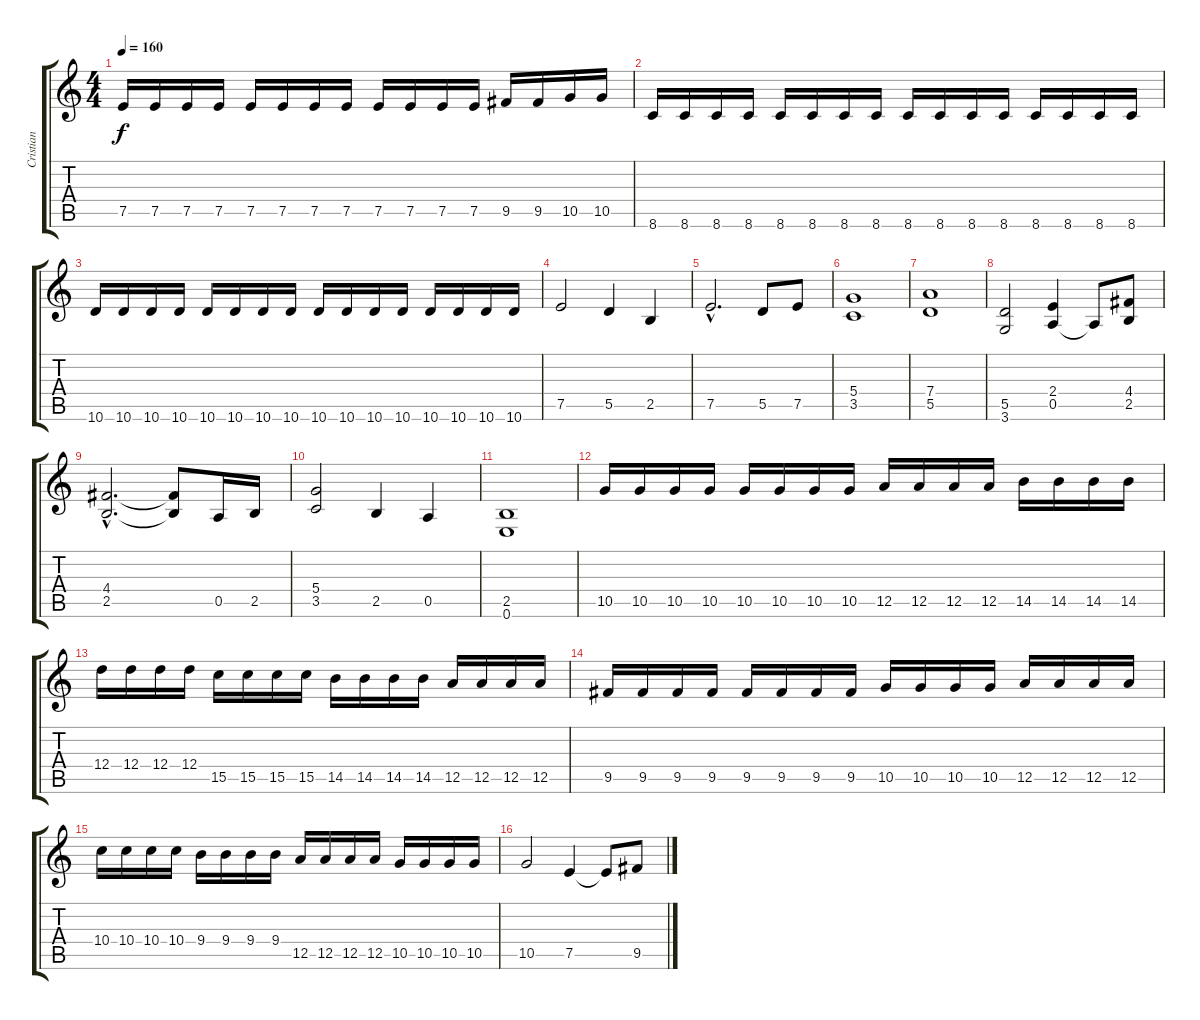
\track ("Cristian" "Cristian") {instrument overdrivenguitar}
\staff {score tabs}
\tuning (E4 B3 G3 D3 A2 E2) {hide}
\ts (4 4)
\tempo 160
\clef g2
\ks c
7.5.16{dy f} 7.5.16 7.5.16 7.5.16 7.5.16 7.5.16 7.5.16 7.5.16 7.5.16 7.5.16 7.5.16 7.5.16 9.5.16 9.5.16 10.5.16 10.5.16 |
8.6.16 8.6.16 8.6.16 8.6.16 8.6.16 8.6.16 8.6.16 8.6.16 8.6.16 8.6.16 8.6.16 8.6.16 8.6.16 8.6.16 8.6.16 8.6.16 |
10.6.16 10.6.16 10.6.16 10.6.16 10.6.16 10.6.16 10.6.16 10.6.16 10.6.16 10.6.16 10.6.16 10.6.16 10.6.16 10.6.16 10.6.16 10.6.16 |
7.5.2 5.5.4 2.5.4 |
7.5{hac}.2{d} 5.5.8 7.5.8 |
(5.4 3.5).1 |
(7.4 5.5).1 |
(5.5 3.6).2 (2.4 0.5).4 0.5{t}.8 (4.4 2.5).8 |
(4.4{hac} 2.5{hac}).2{d} (4.4{t} 2.5{t}).8 0.5.16 2.5.16 |
(5.4 3.5).2 2.5.4 0.5.4 |
(2.5 0.6).1 |
10.5.16 10.5.16 10.5.16 10.5.16 10.5.16 10.5.16 10.5.16 10.5.16 12.5.16 12.5.16 12.5.16 12.5.16 14.5.16 14.5.16 14.5.16 14.5.16 |
12.4.16 12.4.16 12.4.16 12.4.16 15.5.16 15.5.16 15.5.16 15.5.16 14.5.16 14.5.16 14.5.16 14.5.16 12.5.16 12.5.16 12.5.16 12.5.16 |
9.5.16 9.5.16 9.5.16 9.5.16 9.5.16 9.5.16 9.5.16 9.5.16 10.5.16 10.5.16 10.5.16 10.5.16 12.5.16 12.5.16 12.5.16 12.5.16 |
10.4.16 10.4.16 10.4.16 10.4.16 9.4.16 9.4.16 9.4.16 9.4.16 12.5.16 12.5.16 12.5.16 12.5.16 10.5.16 10.5.16 10.5.16 10.5.16 |
10.5.2 7.5.4 7.5{t}.8 9.5.8
